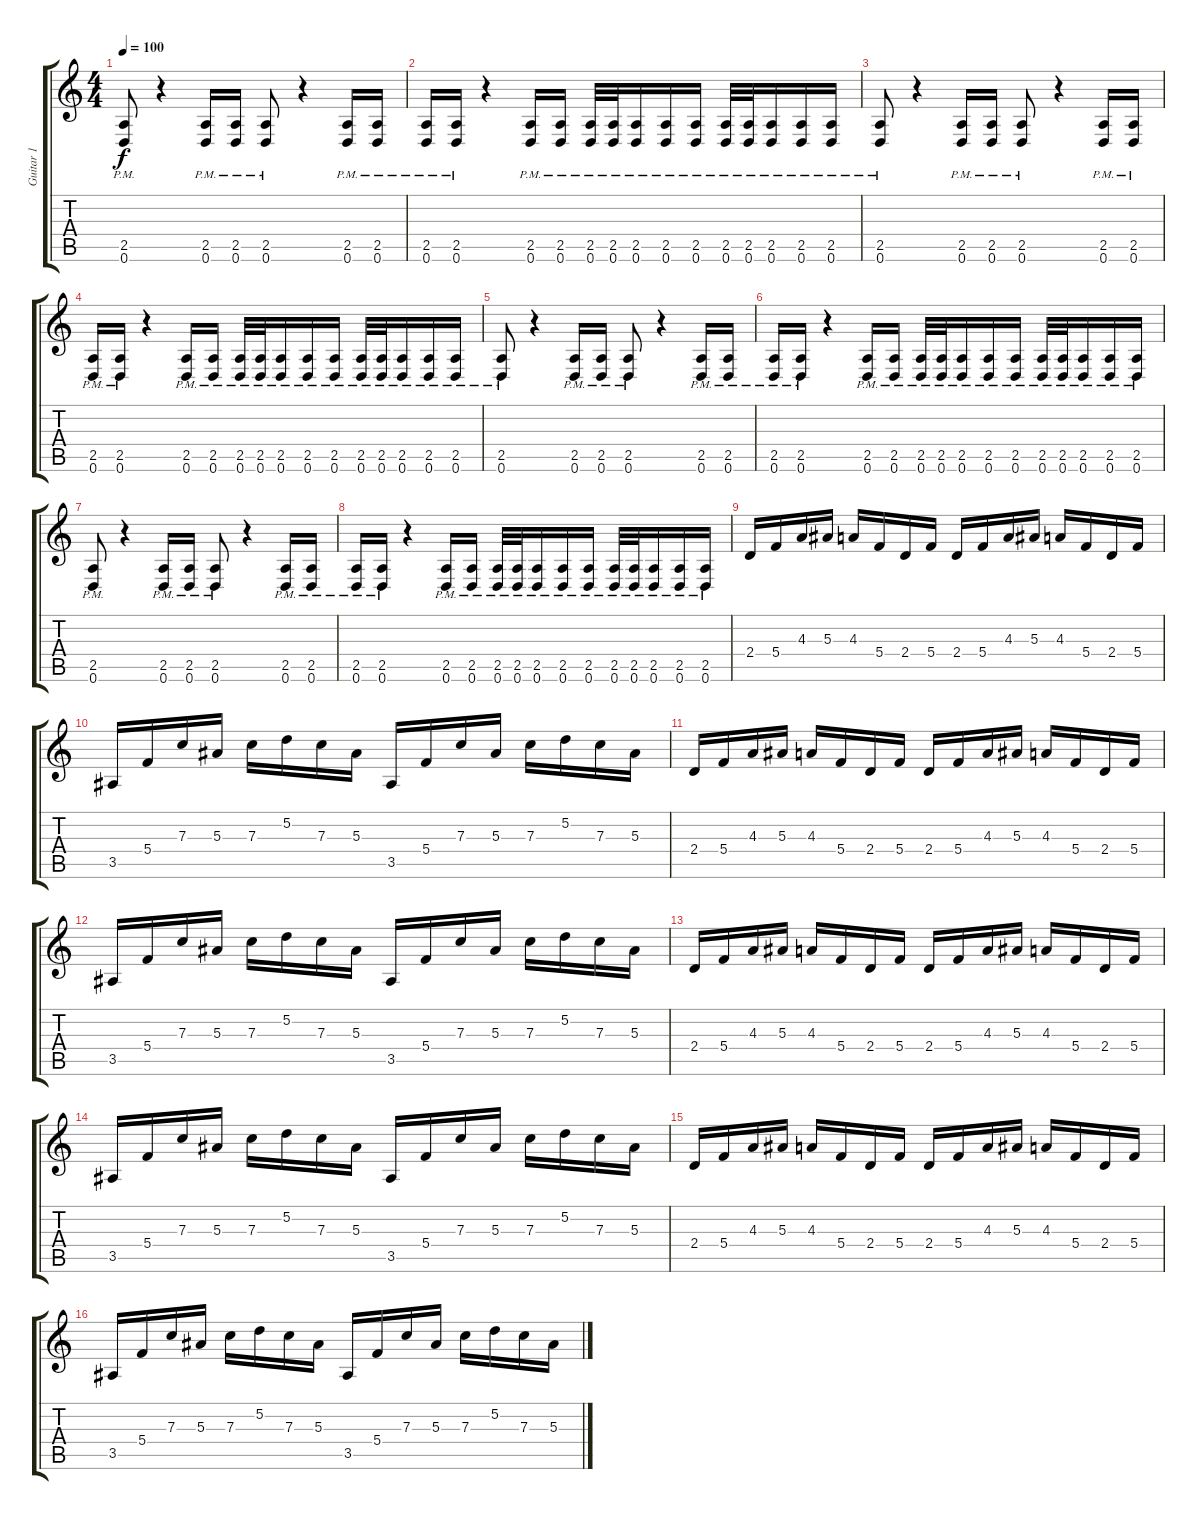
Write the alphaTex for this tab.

\track ("Guitar 1" "Guitar 1") {instrument distortionguitar}
\staff {score tabs}
\tuning (D4 A3 F3 C3 G2 D2) {hide}
\ts (4 4)
\tempo 100
\clef g2
\ks c
(2.5{pm} 0.6{pm}).8{dy f} r.4 (2.5{pm} 0.6{pm}).16 (2.5{pm} 0.6{pm}).16 (2.5{pm} 0.6{pm}).8 r.4 (2.5{pm} 0.6{pm}).16 (2.5{pm} 0.6{pm}).16 |
(2.5{pm} 0.6{pm}).16 (2.5{pm} 0.6{pm}).16 r.4 (2.5{pm} 0.6{pm}).16 (2.5{pm} 0.6{pm}).16 (2.5{pm} 0.6{pm}).32 (2.5{pm} 0.6{pm}).32 (2.5{pm} 0.6{pm}).16 (2.5{pm} 0.6{pm}).16 (2.5{pm} 0.6{pm}).16 (2.5{pm} 0.6{pm}).32 (2.5{pm} 0.6{pm}).32 (2.5{pm} 0.6{pm}).16 (2.5{pm} 0.6{pm}).16 (2.5{pm} 0.6{pm}).16 |
(2.5{pm} 0.6{pm}).8 r.4 (2.5{pm} 0.6{pm}).16 (2.5{pm} 0.6{pm}).16 (2.5{pm} 0.6{pm}).8 r.4 (2.5{pm} 0.6{pm}).16 (2.5{pm} 0.6{pm}).16 |
(2.5{pm} 0.6{pm}).16 (2.5{pm} 0.6{pm}).16 r.4 (2.5{pm} 0.6{pm}).16 (2.5{pm} 0.6{pm}).16 (2.5{pm} 0.6{pm}).32 (2.5{pm} 0.6{pm}).32 (2.5{pm} 0.6{pm}).16 (2.5{pm} 0.6{pm}).16 (2.5{pm} 0.6{pm}).16 (2.5{pm} 0.6{pm}).32 (2.5{pm} 0.6{pm}).32 (2.5{pm} 0.6{pm}).16 (2.5{pm} 0.6{pm}).16 (2.5{pm} 0.6{pm}).16 |
(2.5{pm} 0.6{pm}).8 r.4 (2.5{pm} 0.6{pm}).16 (2.5{pm} 0.6{pm}).16 (2.5{pm} 0.6{pm}).8 r.4 (2.5{pm} 0.6{pm}).16 (2.5{pm} 0.6{pm}).16 |
(2.5{pm} 0.6{pm}).16 (2.5{pm} 0.6{pm}).16 r.4 (2.5{pm} 0.6{pm}).16 (2.5{pm} 0.6{pm}).16 (2.5{pm} 0.6{pm}).32 (2.5{pm} 0.6{pm}).32 (2.5{pm} 0.6{pm}).16 (2.5{pm} 0.6{pm}).16 (2.5{pm} 0.6{pm}).16 (2.5{pm} 0.6{pm}).32 (2.5{pm} 0.6{pm}).32 (2.5{pm} 0.6{pm}).16 (2.5{pm} 0.6{pm}).16 (2.5{pm} 0.6{pm}).16 |
(2.5{pm} 0.6{pm}).8 r.4 (2.5{pm} 0.6{pm}).16 (2.5{pm} 0.6{pm}).16 (2.5{pm} 0.6{pm}).8 r.4 (2.5{pm} 0.6{pm}).16 (2.5{pm} 0.6{pm}).16 |
(2.5{pm} 0.6{pm}).16 (2.5{pm} 0.6{pm}).16 r.4 (2.5{pm} 0.6{pm}).16 (2.5{pm} 0.6{pm}).16 (2.5{pm} 0.6{pm}).32 (2.5{pm} 0.6{pm}).32 (2.5{pm} 0.6{pm}).16 (2.5{pm} 0.6{pm}).16 (2.5{pm} 0.6{pm}).16 (2.5{pm} 0.6{pm}).32 (2.5{pm} 0.6{pm}).32 (2.5{pm} 0.6{pm}).16 (2.5{pm} 0.6{pm}).16 (2.5{pm} 0.6{pm}).16 |
2.4.16 5.4.16 4.3.16 5.3.16 4.3.16 5.4.16 2.4.16 5.4.16 2.4.16 5.4.16 4.3.16 5.3.16 4.3.16 5.4.16 2.4.16 5.4.16 |
3.5.16 5.4.16 7.3.16 5.3.16 7.3.16 5.2.16 7.3.16 5.3.16 3.5.16 5.4.16 7.3.16 5.3.16 7.3.16 5.2.16 7.3.16 5.3.16 |
2.4.16 5.4.16 4.3.16 5.3.16 4.3.16 5.4.16 2.4.16 5.4.16 2.4.16 5.4.16 4.3.16 5.3.16 4.3.16 5.4.16 2.4.16 5.4.16 |
3.5.16 5.4.16 7.3.16 5.3.16 7.3.16 5.2.16 7.3.16 5.3.16 3.5.16 5.4.16 7.3.16 5.3.16 7.3.16 5.2.16 7.3.16 5.3.16 |
2.4.16 5.4.16 4.3.16 5.3.16 4.3.16 5.4.16 2.4.16 5.4.16 2.4.16 5.4.16 4.3.16 5.3.16 4.3.16 5.4.16 2.4.16 5.4.16 |
3.5.16 5.4.16 7.3.16 5.3.16 7.3.16 5.2.16 7.3.16 5.3.16 3.5.16 5.4.16 7.3.16 5.3.16 7.3.16 5.2.16 7.3.16 5.3.16 |
2.4.16 5.4.16 4.3.16 5.3.16 4.3.16 5.4.16 2.4.16 5.4.16 2.4.16 5.4.16 4.3.16 5.3.16 4.3.16 5.4.16 2.4.16 5.4.16 |
3.5.16 5.4.16 7.3.16 5.3.16 7.3.16 5.2.16 7.3.16 5.3.16 3.5.16 5.4.16 7.3.16 5.3.16 7.3.16 5.2.16 7.3.16 5.3.16
